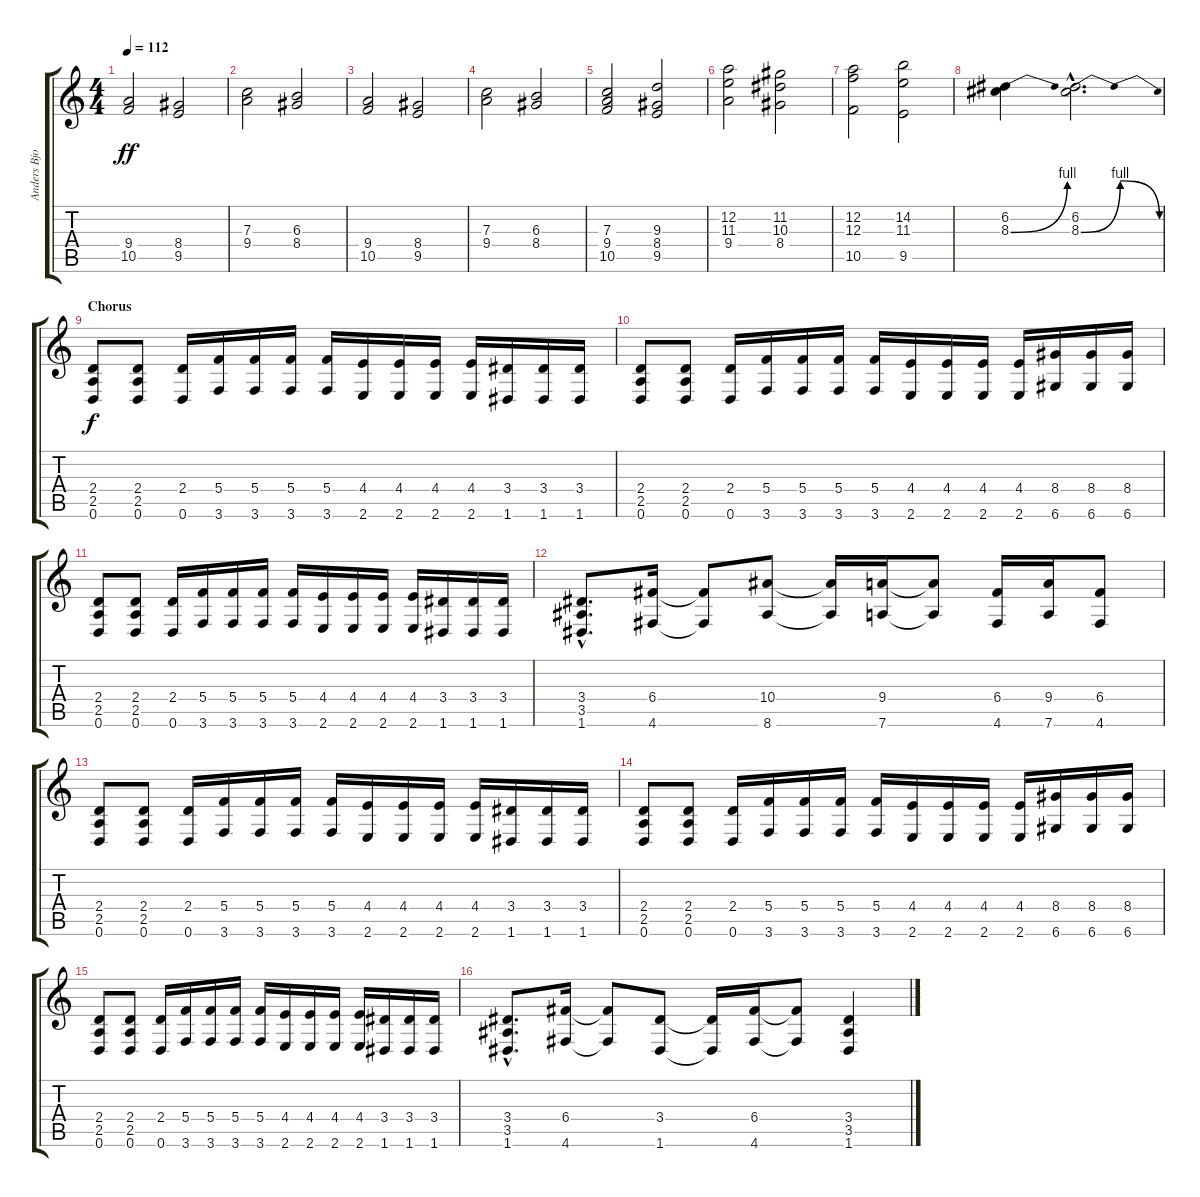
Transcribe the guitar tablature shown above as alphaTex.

\track ("Anders Bjorler" "Anders Bjo") {instrument distortionguitar}
\staff {score tabs}
\tuning (D4 A3 F3 C3 G2 D2) {hide}
\ts (4 4)
\tempo 112
\clef g2
\ks c
(9.4 10.5).2{dy ff} (8.4 9.5).2 |
(7.3 9.4).2 (6.3 8.4).2 |
(9.4 10.5).2 (8.4 9.5).2 |
(7.3 9.4).2 (6.3 8.4).2 |
(7.3 9.4 10.5).2 (9.3 8.4 9.5).2 |
(12.2 11.3 9.4).2 (11.2 10.3 8.4).2 |
(12.2 12.3 10.5).2 (14.2 11.3 9.5).2 |
(6.2 8.3{be (bend 0 0 60 4)}).4 (6.2{hac} 8.3{be (bendrelease 0 0 5 4 45 4 60 0) hac}).2{d} |
\section ("" "Chorus")
(2.4 2.5 0.6).8{dy f} (2.4 2.5 0.6).8 (2.4 0.6).16 (5.4 3.6).16 (5.4 3.6).16 (5.4 3.6).16 (5.4 3.6).16 (4.4 2.6).16 (4.4 2.6).16 (4.4 2.6).16 (4.4 2.6).16 (3.4 1.6).16 (3.4 1.6).16 (3.4 1.6).16 |
(2.4 2.5 0.6).8 (2.4 2.5 0.6).8 (2.4 0.6).16 (5.4 3.6).16 (5.4 3.6).16 (5.4 3.6).16 (5.4 3.6).16 (4.4 2.6).16 (4.4 2.6).16 (4.4 2.6).16 (4.4 2.6).16 (8.4 6.6).16 (8.4 6.6).16 (8.4 6.6).16 |
(2.4 2.5 0.6).8 (2.4 2.5 0.6).8 (2.4 0.6).16 (5.4 3.6).16 (5.4 3.6).16 (5.4 3.6).16 (5.4 3.6).16 (4.4 2.6).16 (4.4 2.6).16 (4.4 2.6).16 (4.4 2.6).16 (3.4 1.6).16 (3.4 1.6).16 (3.4 1.6).16 |
(3.4{hac} 3.5{hac} 1.6{hac}).8{d} (6.4 4.6).16 (6.4{t} 4.6{t}).8 (10.4 8.6).8 (10.4{t} 8.6{t}).16 (9.4 7.6).16 (9.4{t} 7.6{t}).8 (6.4 4.6).16 (9.4 7.6).16 (6.4 4.6).8 |
(2.4 2.5 0.6).8 (2.4 2.5 0.6).8 (2.4 0.6).16 (5.4 3.6).16 (5.4 3.6).16 (5.4 3.6).16 (5.4 3.6).16 (4.4 2.6).16 (4.4 2.6).16 (4.4 2.6).16 (4.4 2.6).16 (3.4 1.6).16 (3.4 1.6).16 (3.4 1.6).16 |
(2.4 2.5 0.6).8 (2.4 2.5 0.6).8 (2.4 0.6).16 (5.4 3.6).16 (5.4 3.6).16 (5.4 3.6).16 (5.4 3.6).16 (4.4 2.6).16 (4.4 2.6).16 (4.4 2.6).16 (4.4 2.6).16 (8.4 6.6).16 (8.4 6.6).16 (8.4 6.6).16 |
(2.4 2.5 0.6).8 (2.4 2.5 0.6).8 (2.4 0.6).16 (5.4 3.6).16 (5.4 3.6).16 (5.4 3.6).16 (5.4 3.6).16 (4.4 2.6).16 (4.4 2.6).16 (4.4 2.6).16 (4.4 2.6).16 (3.4 1.6).16 (3.4 1.6).16 (3.4 1.6).16 |
(3.4{hac} 3.5{hac} 1.6{hac}).8{d} (6.4 4.6).16 (6.4{t} 4.6{t}).8 (3.4 1.6).8 (3.4{t} 1.6{t}).16 (6.4 4.6).16 (6.4{t} 4.6{t}).8 (3.4 3.5 1.6).4
